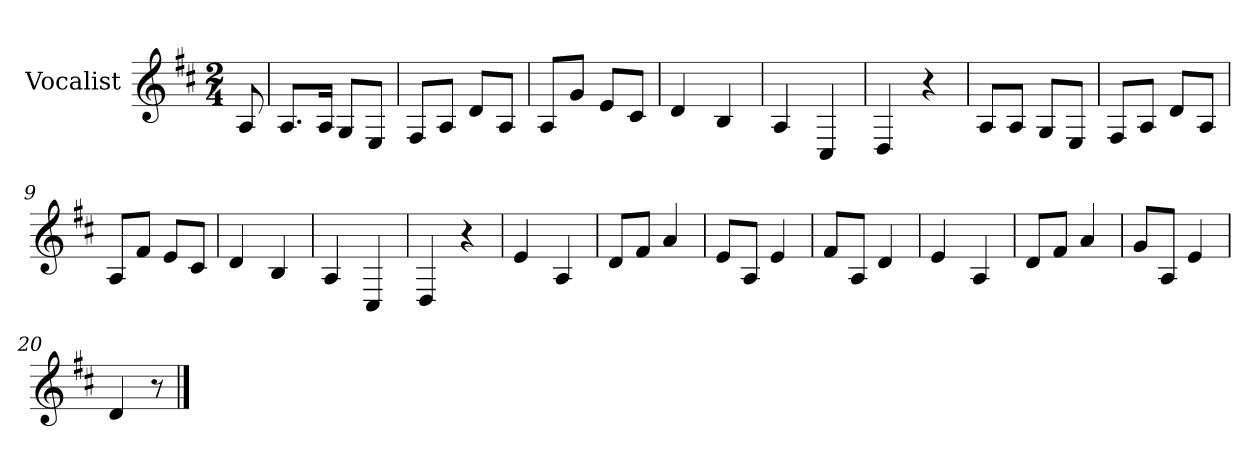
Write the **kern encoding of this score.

**kern
*part1
*staff1
*I"Vocalist
*k[f#c#]
*D:
*M2/4
=
8A
=1
8.AL
16AJk
8GL
8EJ
=2
8F#L
8AJ
8dL
8AJ
=3
8AL
8gJ
8eL
8c#J
=4
4d
4B
=5
4A
4C#
=6
4D
4r
=7
8AL
8AJ
8GL
8EJ
=8
8F#L
8AJ
8dL
8AJ
=9
8AL
8f#J
8eL
8c#J
=10
4d
4B
=11
4A
4C#
=12
4D
4r
=13
4e
4A
=14
8dL
8f#J
4a
=15
8eL
8AJ
4e
=16
8f#L
8AJ
4d
=17
4e
4A
=18
8dL
8f#J
4a
=19
8gL
8AJ
4e
=20
4d
8r
==
*-
